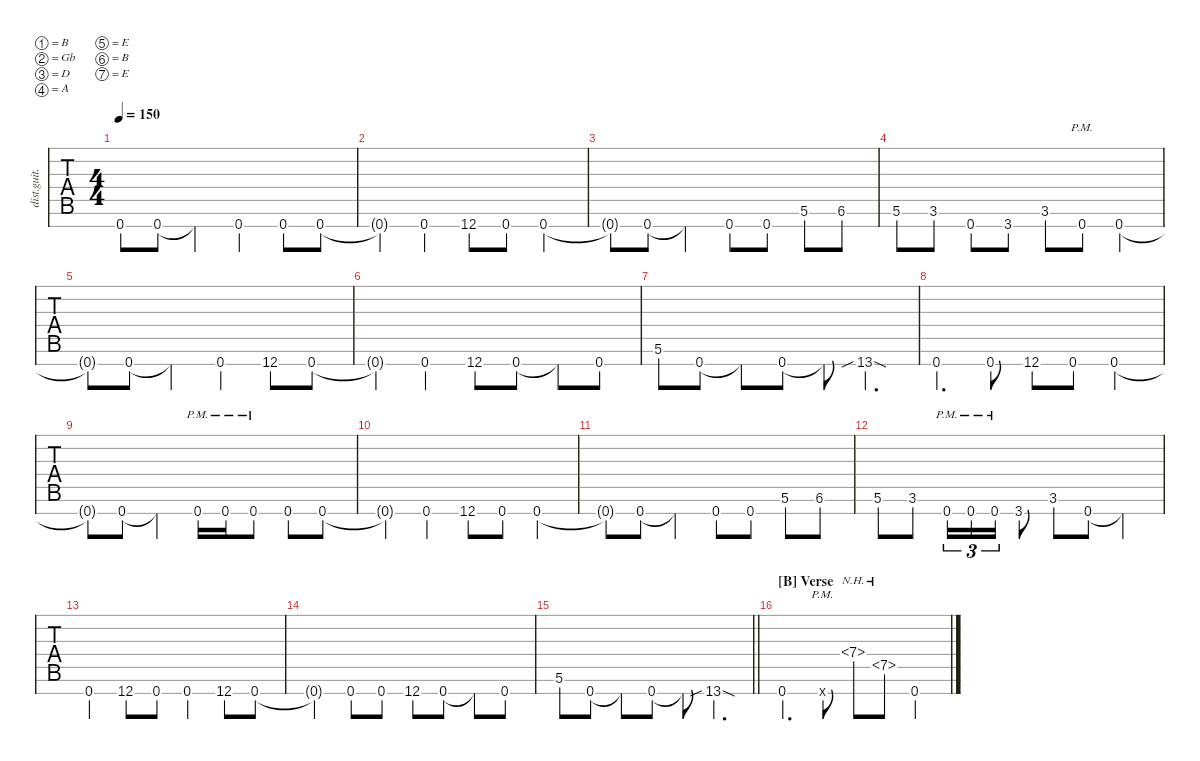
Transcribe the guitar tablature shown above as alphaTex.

\defaultSystemsLayout 4
\hideDynamics
\bracketExtendMode nobrackets
\track ("Distortion Guitar" "dist.guit.") {instrument distortionguitar}
\staff {tabs}
\tuning (B3 Gb3 D3 A2 E2 B1 E1)
\ts (4 4)
\tempo 150
\clef g2
\ks c
0.7{t}.8{dy mf beam Up} 0.7.8{beam Up} 0.7{t}.4{beam Up} 0.7.4{beam Up} 0.7.8{beam Up} 0.7.8{beam Up} |
0.7{t}.4{beam Up} 0.7.4{beam Up} 12.7.8{beam Up} 0.7.8{beam Up} 0.7.4{beam Up} |
0.7{t}.8{beam Up} 0.7.8{beam Up} 0.7{t}.4{beam Up} 0.7.8{beam Up} 0.7.8{beam Up} 5.6.8{beam Up} 6.6.8{beam Up} |
5.6.8{beam Up} 3.6.8{beam Up} 0.7.8{beam Up} 3.7.8{beam Up} 3.6.8{beam Up} 0.7{pm}.8{beam Up} 0.7.4{beam Up} |
0.7{t}.8{beam Up} 0.7.8{beam Up} 0.7{t}.4{beam Up} 0.7.4{beam Up} 12.7.8{beam Up} 0.7.8{beam Up} |
0.7{t}.4{beam Up} 0.7.4{beam Up} 12.7.8{beam Up} 0.7.8{beam Up} 0.7{t}.8{beam Up} 0.7.8{beam Up} |
5.6.8{beam Up} 0.7.8{beam Up} 0.7{t}.8{beam Up} 0.7.8{beam Up} 0.7{t}.8{beam Up} 13.7{sib sod}.4{d beam Up} |
0.7.4{d beam Up} 0.7.8{beam Up} 12.7.8{beam Up} 0.7.8{beam Up} 0.7.4{beam Up} |
0.7{t}.8{beam Up} 0.7.8{beam Up} 0.7{t}.4{beam Up} 0.7{pm}.16{beam Up} 0.7{pm}.16{beam Up} 0.7{pm}.8{beam Up} 0.7.8{beam Up} 0.7.8{beam Up} |
0.7{t}.4{beam Up} 0.7.4{beam Up} 12.7.8{beam Up} 0.7.8{beam Up} 0.7.4{beam Up} |
0.7{t}.8{beam Up} 0.7.8{beam Up} 0.7{t}.4{beam Up} 0.7.8{beam Up} 0.7.8{beam Up} 5.6.8{beam Up} 6.6.8{beam Up} |
5.6.8{beam Up} 3.6.8{beam Up} 0.7{pm}.16{tu (3 2) beam Up} 0.7{pm}.16{tu (3 2) beam Up} 0.7{pm}.16{tu (3 2) beam Up} 3.7.8{beam Up} 3.6.8{beam Up} 0.7.8{beam Up} 0.7{t}.4{beam Up} |
0.7.4{beam Up} 12.7.8{beam Up} 0.7.8{beam Up} 0.7.4{beam Up} 12.7.8{beam Up} 0.7.8{beam Up} |
0.7{t}.4{beam Up} 0.7.8{beam Up} 0.7.8{beam Up} 12.7.8{beam Up} 0.7.8{beam Up} 0.7{t}.8{beam Up} 0.7.8{beam Up} |
\barLineRight lightlight
5.6.8{beam Up} 0.7.8{beam Up} 0.7{t}.8{beam Up} 0.7.8{beam Up} 0.7{t}.8{beam Up} 13.7{sib sod}.4{d beam Up} |
\section ("B" "Verse")
0.7.4{d beam Up} 0.7{pm x}.8{beam Up} 7.4{nh}.8{beam Down} 7.5{nh}.8{beam Down} 0.7.4{beam Up}
